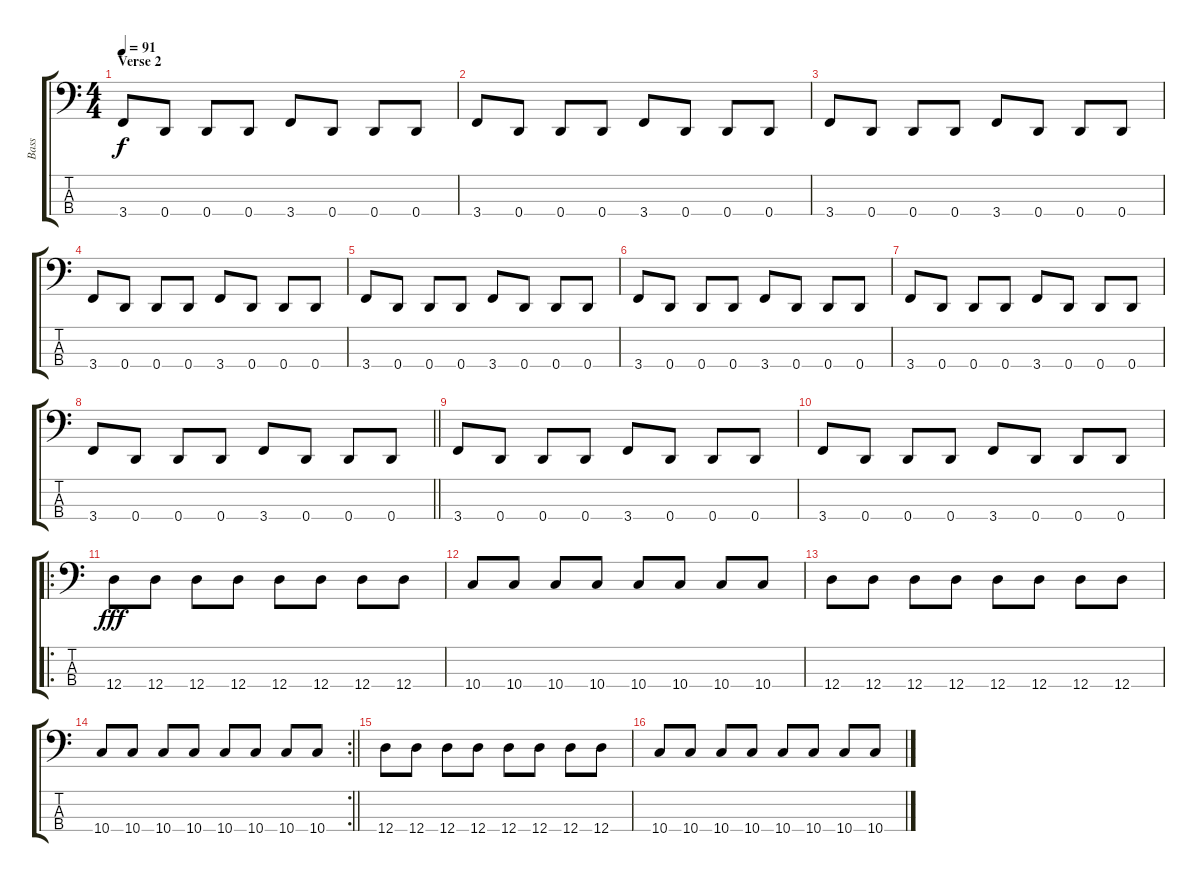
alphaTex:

\track ("Bass" "Bass") {instrument electricbassfinger}
\staff {score tabs}
\tuning (F2 C2 G1 D1) {hide}
\ts (4 4)
\section ("" "Verse 2")
\tempo 91
\clef f4
\ks c
3.4.8{dy f volume 12} 0.4.8 0.4.8 0.4.8 3.4.8 0.4.8 0.4.8 0.4.8 |
3.4.8 0.4.8 0.4.8 0.4.8 3.4.8 0.4.8 0.4.8 0.4.8 |
3.4.8 0.4.8 0.4.8 0.4.8 3.4.8 0.4.8 0.4.8 0.4.8 |
3.4.8 0.4.8 0.4.8 0.4.8 3.4.8 0.4.8 0.4.8 0.4.8 |
3.4.8{volume 12} 0.4.8 0.4.8 0.4.8 3.4.8 0.4.8 0.4.8 0.4.8 |
3.4.8 0.4.8 0.4.8 0.4.8 3.4.8 0.4.8 0.4.8 0.4.8 |
3.4.8 0.4.8 0.4.8 0.4.8 3.4.8 0.4.8 0.4.8 0.4.8 |
\barLineRight lightlight
3.4.8 0.4.8 0.4.8 0.4.8 3.4.8 0.4.8 0.4.8 0.4.8 |
3.4.8{volume 12} 0.4.8 0.4.8 0.4.8 3.4.8 0.4.8 0.4.8 0.4.8 |
3.4.8 0.4.8 0.4.8 0.4.8 3.4.8 0.4.8 0.4.8 0.4.8 |
\ro
12.4.8{dy fff} 12.4.8 12.4.8 12.4.8 12.4.8 12.4.8 12.4.8 12.4.8 |
10.4.8 10.4.8 10.4.8 10.4.8 10.4.8 10.4.8 10.4.8 10.4.8 |
12.4.8 12.4.8 12.4.8 12.4.8 12.4.8 12.4.8 12.4.8 12.4.8 |
\rc 2
\barLineRight lightlight
10.4.8 10.4.8 10.4.8 10.4.8 10.4.8 10.4.8 10.4.8 10.4.8 |
12.4.8 12.4.8 12.4.8 12.4.8 12.4.8 12.4.8 12.4.8 12.4.8 |
10.4.8 10.4.8 10.4.8 10.4.8 10.4.8 10.4.8 10.4.8 10.4.8
